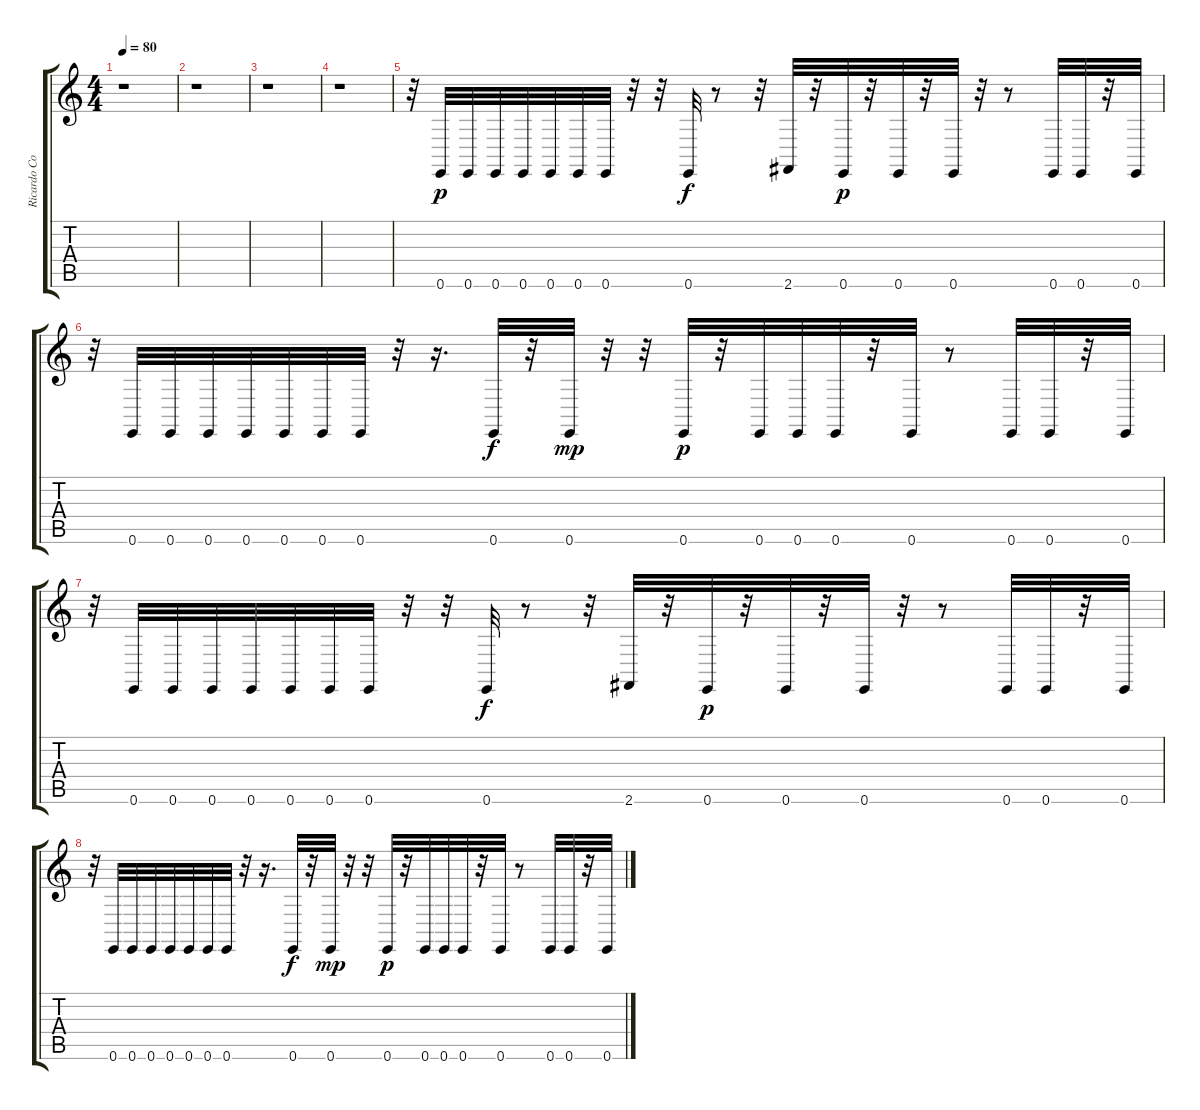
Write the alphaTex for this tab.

\track ("Ricardo Confessori" "Ricardo Co") {instrument electricpiano2}
\staff {score tabs}
\tuning (E4 B3 G3 D3 A2 E2) {hide}
\ts (4 4)
\tempo 80
\clef g2
\ks c
r.1{dy p instrument electricpiano2} |
r.1 |
r.1 |
r.1 |
r.32 0.6.32 0.6.32 0.6.32 0.6.32 0.6.32 0.6.32 0.6.32 r.32 r.32 0.6.32{dy f} r.8 r.32 2.6.32 r.32 0.6.32{dy p} r.32 0.6.32 r.32 0.6.32 r.32 r.8 0.6.32 0.6.32 r.32 0.6.32 |
r.32 0.6.32 0.6.32 0.6.32 0.6.32 0.6.32 0.6.32 0.6.32 r.32 r.16{d} 0.6.32{dy f} r.32 0.6.32{dy mp} r.32 r.32 0.6.32{dy p} r.32 0.6.32 0.6.32 0.6.32 r.32 0.6.32 r.8 0.6.32 0.6.32 r.32 0.6.32 |
r.32 0.6.32 0.6.32 0.6.32 0.6.32 0.6.32 0.6.32 0.6.32 r.32 r.32 0.6.32{dy f} r.8 r.32 2.6.32 r.32 0.6.32{dy p} r.32 0.6.32 r.32 0.6.32 r.32 r.8 0.6.32 0.6.32 r.32 0.6.32 |
r.32 0.6.32 0.6.32 0.6.32 0.6.32 0.6.32 0.6.32 0.6.32 r.32 r.16{d} 0.6.32{dy f} r.32 0.6.32{dy mp} r.32 r.32 0.6.32{dy p} r.32 0.6.32 0.6.32 0.6.32 r.32 0.6.32 r.8 0.6.32 0.6.32 r.32 0.6.32
